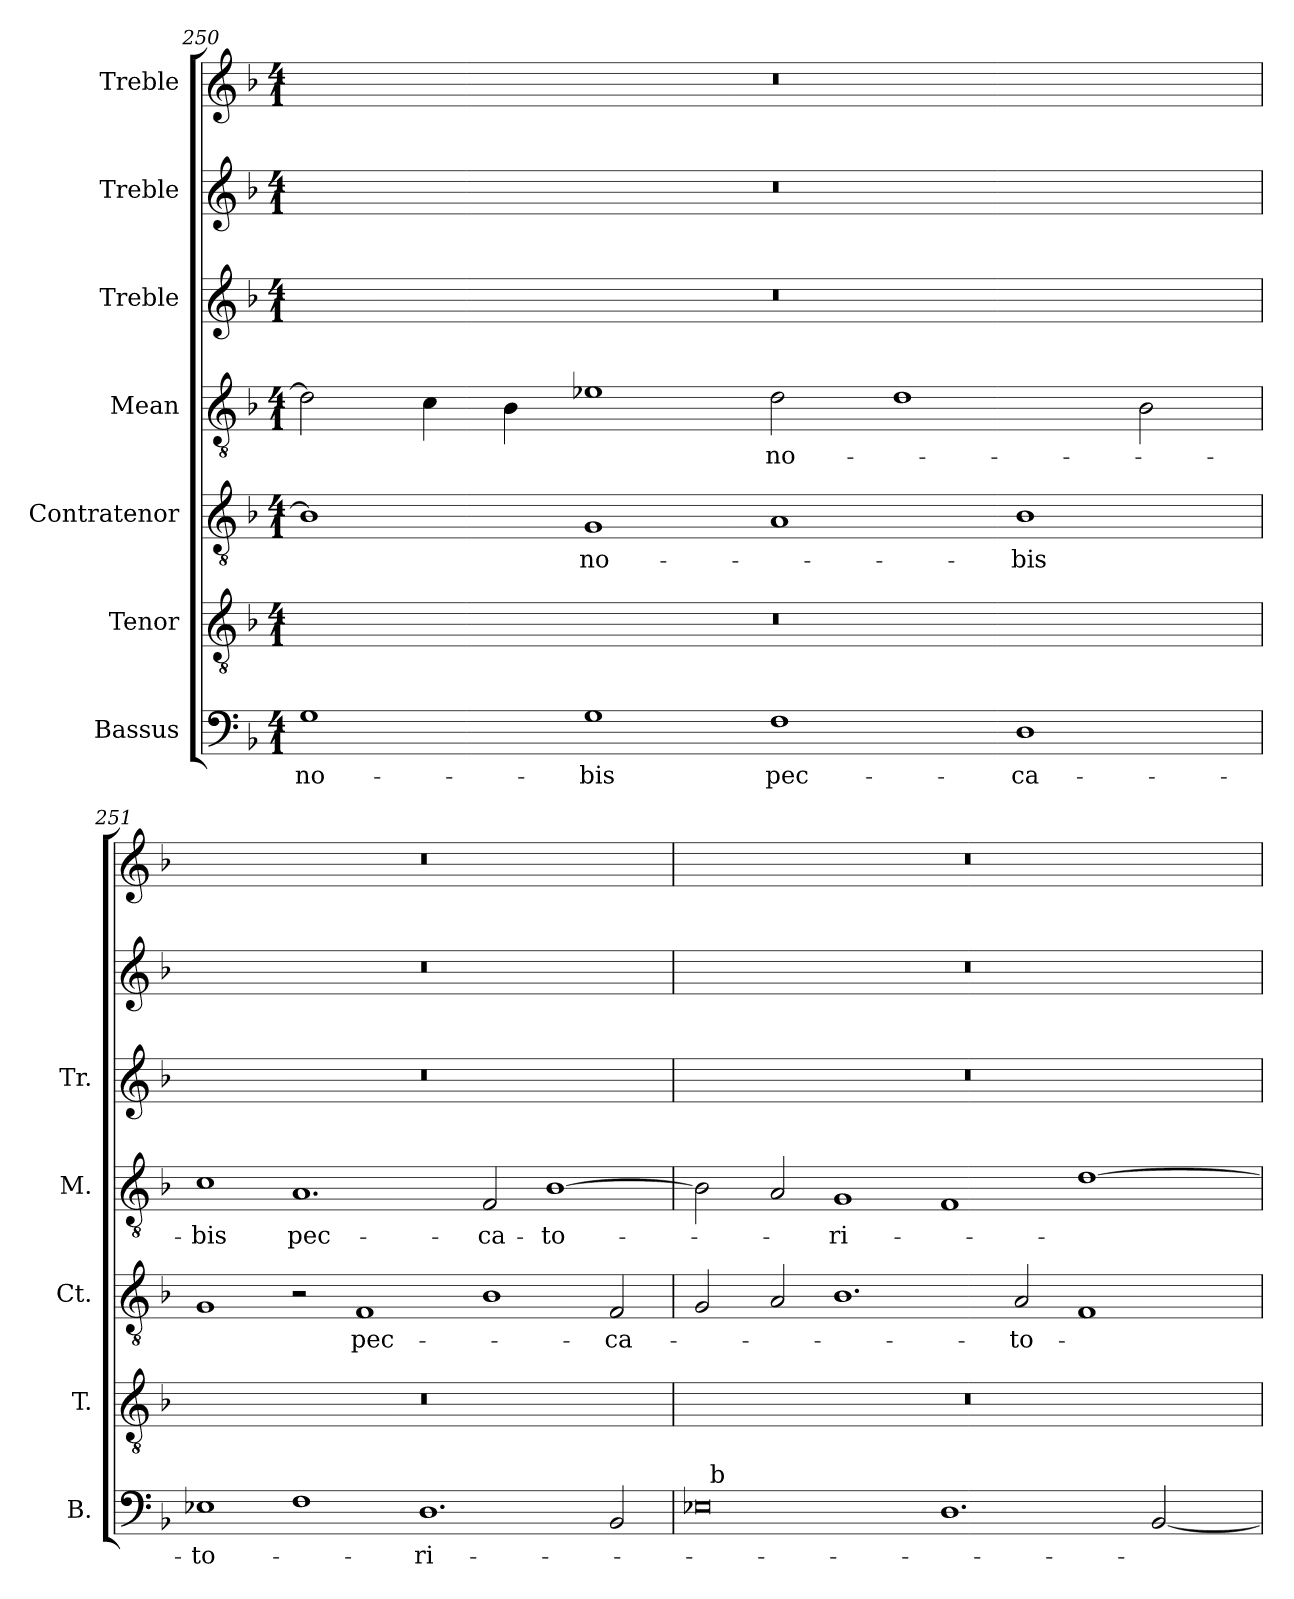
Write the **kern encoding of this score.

**kern	**text	**kern	**kern	**text	**kern	**text	**kern	**kern	**kern
*part7	*part7	*part6	*part5	*part5	*part4	*part4	*part3	*part2	*part1
*staff7	*staff7	*staff6	*staff5	*staff5	*staff4	*staff4	*staff3	*staff2	*staff1
*I"Bassus	*	*I"Tenor	*I"Contratenor	*	*I"Mean	*	*I"Treble	*I"Treble	*I"Treble
*I'B.	*	*I'T.	*I'Ct.	*	*I'M.	*	*I'Tr.	*	*
*clefF4	*	*clefGv2	*clefGv2	*	*clefGv2	*	*clefG2	*clefG2	*clefG2
*	*	*ITrd7c12	*ITrd7c12	*	*ITrd7c12	*	*	*	*
*k[b-]	*	*k[b-]	*k[b-]	*	*k[b-]	*	*k[b-]	*k[b-]	*k[b-]
*F:	*	*F:	*F:	*	*F:	*	*F:	*F:	*F:
*M4/1	*	*M4/1	*M4/1	*	*M4/1	*	*M4/1	*M4/1	*M4/1
=250	=250	=250	=250	=250	=250	=250	=250	=250	=250
!	!LO:LY:b:color=#000000	!LO:N:vis=1	!	!	!	!	!LO:N:vis=1	!LO:N:vis=1	!LO:N:vis=1
1Gi	no-	00r	1BB-i]	.	2Di\]	.	00r	00r	00r
.	.	.	.	.	4Ci\	.	.	.	.
.	.	.	.	.	4BB-i\	.	.	.	.
!	!LO:LY:b:color=#000000	!	!	!	!	!	!	!	!
!	!	!	!	!LO:LY:b:color=#000000	!	!	!	!	!
1Gi	-bis	.	1GGi	no-	1E-Xi	.	.	.	.
!	!LO:LY:b:color=#000000	!	!	!	!	!	!	!	!
!	!	!	!	!	!	!LO:LY:b:color=#000000	!	!	!
1Fi	pec-	.	1AAi	.	2Di\	no-	.	.	.
.	.	.	.	.	1Di	.	.	.	.
!	!LO:LY:b:color=#000000	!	!	!	!	!	!	!	!
!	!	!	!	!LO:LY:b:color=#000000	!	!	!	!	!
1Di	-ca-	.	1BB-i	-bis	.	.	.	.	.
.	.	.	.	.	2BB-i\	.	.	.	.
!!LO:PB:g=z
=251	=251	=251	=251	=251	=251	=251	=251	=251	=251
!	!LO:LY:b:color=#000000	!LO:N:vis=1	!	!	!	!	!	!	!
!	!	!	!	!	!	!LO:LY:b:color=#000000	!LO:N:vis=1	!LO:N:vis=1	!LO:N:vis=1
1E-Xi	-to-	00r	1GGi	.	1Ci	-bis	00r	00r	00r
!	!	!	!	!	!	!LO:LY:b:color=#000000	!	!	!
1Fi	.	.	2r	.	1.AAi	pec-	.	.	.
!	!	!	!	!LO:LY:b:color=#000000	!	!	!	!	!
.	.	.	1FFi	pec-	.	.	.	.	.
!	!LO:LY:b:color=#000000	!	!	!	!	!	!	!	!
1.Di	-ri-	.	.	.	.	.	.	.	.
!	!	!	!	!	!	!LO:LY:b:color=#000000	!	!	!
.	.	.	1BB-i	.	2FFi/	-ca-	.	.	.
!	!	!	!	!	!	!LO:LY:b:color=#000000	!	!	!
.	.	.	.	.	[>1BB-i	-to-	.	.	.
!	!	!	!	!LO:LY:b:color=#000000	!	!	!	!	!
2BB-i/	.	.	2FFi/	-ca-	.	.	.	.	.
=252	=252	=252	=252	=252	=252	=252	=252	=252	=252
!	!	!LO:N:vis=1	!	!	!	!	!LO:N:vis=1	!LO:N:vis=1	!LO:N:vis=1
*^	*	*	*	*	*	*	*	*	*
0E-i	32ryy	.	00r	2GGi/	.	2BB-i\]	.	00r	00r	00r
.	256ryy	.	.	.	.	.	.	.	.	.
!	!LO:TX:a:t=b	!	!	!	!	!	!	!	!	!
.	1ryy	.	.	.	.	.	.	.	.	.
.	.	.	.	2AAi/	.	2AAi/	.	.	.	.
!	!	!	!	!	!	!	!LO:LY:b:color=#000000	!	!	!
.	.	.	.	1.BB-i	.	1GGi	-ri-	.	.	.
.	1ryy	.	.	.	.	.	.	.	.	.
1.Di	.	.	.	.	.	1FFi	.	.	.	.
.	1ryy	.	.	.	.	.	.	.	.	.
!	!	!	!	!	!LO:LY:b:color=#000000	!	!	!	!	!
.	.	.	.	2AAi/	-to-	.	.	.	.	.
.	.	.	.	1FFi	.	[>1Di	.	.	.	.
.	2ryy	.	.	.	.	.	.	.	.	.
[<2BB-i/	.	.	.	.	.	.	.	.	.	.
.	4ryy	.	.	.	.	.	.	.	.	.
.	8ryy	.	.	.	.	.	.	.	.	.
.	16ryy	.	.	.	.	.	.	.	.	.
.	64..ryy	.	.	.	.	.	.	.	.	.
*v	*v	*	*	*	*	*	*	*	*	*
=	=	=	=	=	=	=	=	=	=
*-	*-	*-	*-	*-	*-	*-	*-	*-	*-
